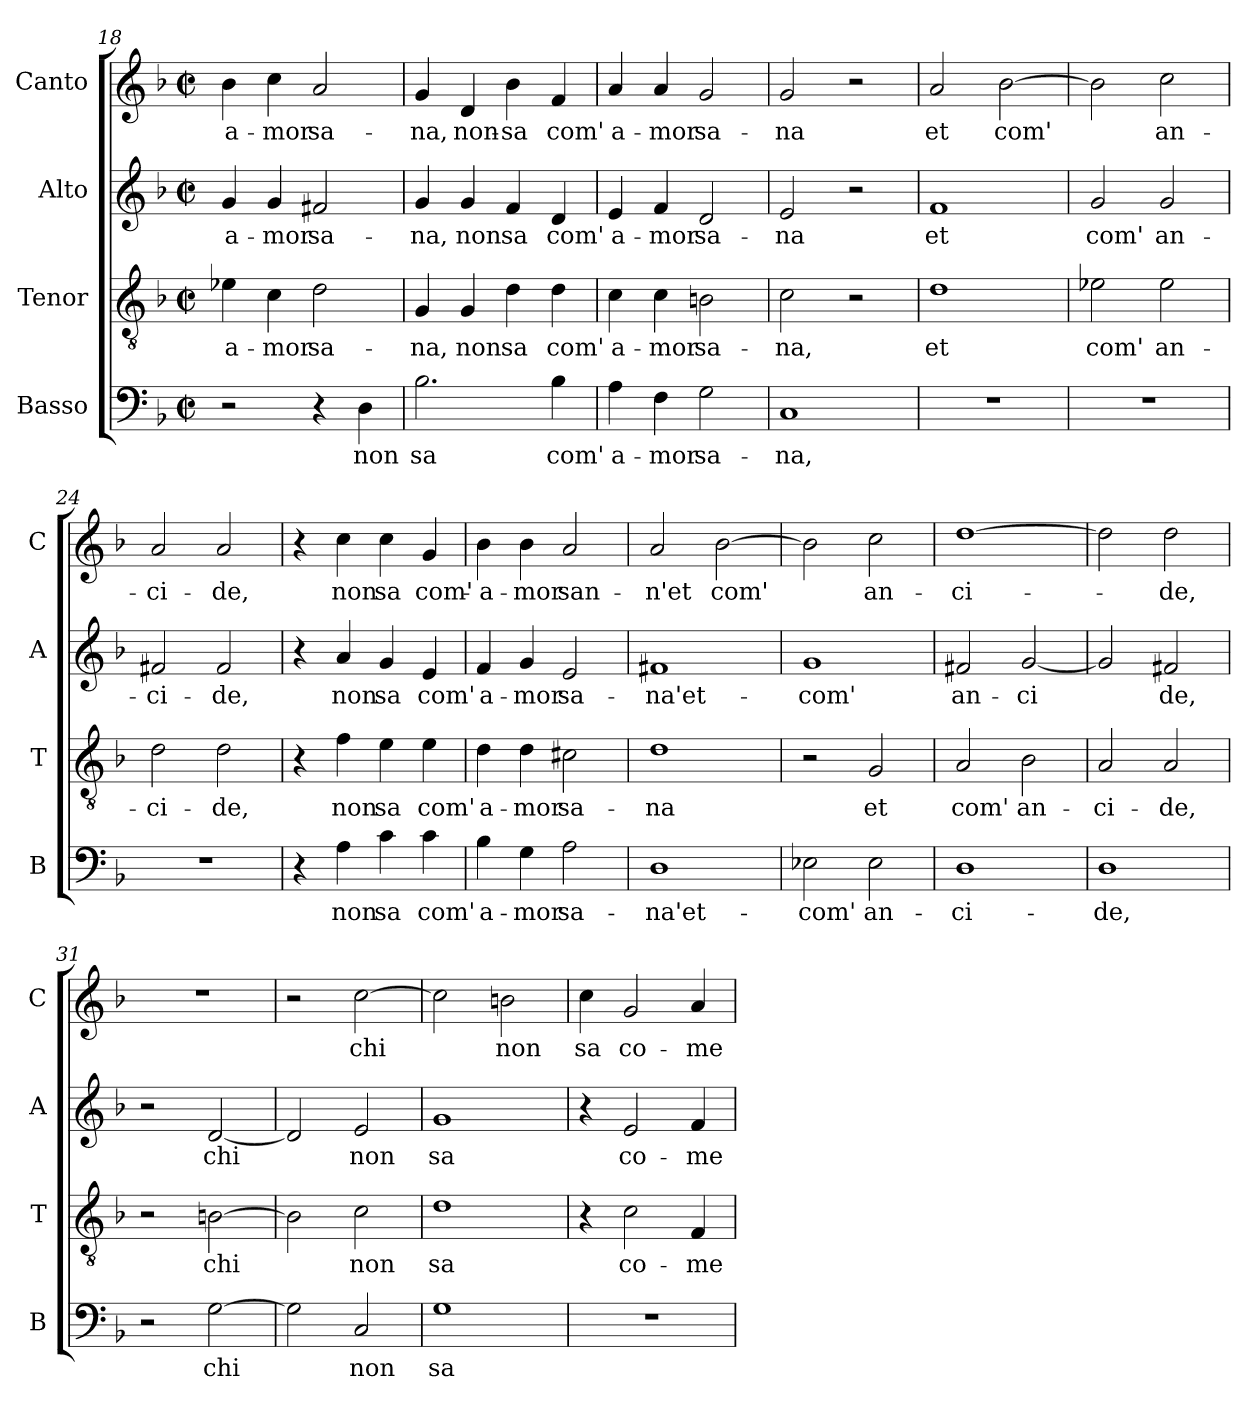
**kern	**text	**kern	**text	**kern	**text	**kern	**text
*part4	*part4	*part3	*part3	*part2	*part2	*part1	*part1
*staff4	*staff4	*staff3	*staff3	*staff2	*staff2	*staff1	*staff1
*I"Basso	*	*I"Tenor	*	*I"Alto	*	*I"Canto	*
*I'B	*	*I'T	*	*I'A	*	*I'C	*
!!LO:PB:g=z
*clefF4	*	*clefGv2	*	*clefG2	*	*clefG2	*
*k[b-]	*	*k[b-]	*	*k[b-]	*	*k[b-]	*
*F:	*	*F:	*	*F:	*	*F:	*
*M2/2	*	*M2/2	*	*M2/2	*	*M2/2	*
*met(c|)	*	*met(c|)	*	*met(c|)	*	*met(c|)	*
=18	=18	=18	=18	=18	=18	=18	=18
!	!	!	!LO:LY:b	!	!LO:LY:b	!	!LO:LY:b
2r	.	4e-X\	a-	4g/	a-	4b-\	a-
!	!	!	!LO:LY:b	!	!LO:LY:b	!	!LO:LY:b
.	.	4c\	-mor	4g/	-mor	4cc\	-mor
!	!	!	!LO:LY:b	!	!LO:LY:b	!	!LO:LY:b
4r	.	2d\	sa-	2f#X/	sa-	2a/	sa-
!	!LO:LY:b	!	!	!	!	!	!
4D\	non	.	.	.	.	.	.
=19	=19	=19	=19	=19	=19	=19	=19
!	!LO:LY:b	!	!LO:LY:b	!	!LO:LY:b	!	!LO:LY:b
2.B-\	sa	4G/	-na,	4g/	-na,	4g/	-na,
!	!	!	!LO:LY:b	!	!LO:LY:b	!	!LO:LY:b
.	.	4G/	non	4g/	non	4d/	non-
!	!	!	!LO:LY:b	!	!LO:LY:b	!	!LO:LY:b
.	.	4d\	sa	4f/	sa	4b-\	-sa
!	!LO:LY:b	!	!LO:LY:b	!	!LO:LY:b	!	!LO:LY:b
4B-\	com'	4d\	com'	4d/	com'	4f/	com'
=20	=20	=20	=20	=20	=20	=20	=20
!	!LO:LY:b	!	!LO:LY:b	!	!LO:LY:b	!	!LO:LY:b
4A\	a-	4c\	a-	4e/	a-	4a/	a-
!	!LO:LY:b	!	!LO:LY:b	!	!LO:LY:b	!	!LO:LY:b
4F\	-mor	4c\	-mor	4f/	-mor	4a/	-mor
!	!LO:LY:b	!	!LO:LY:b	!	!LO:LY:b	!	!LO:LY:b
2G\	sa-	2Bn\	sa-	2d/	sa-	2g/	sa-
=21	=21	=21	=21	=21	=21	=21	=21
!	!LO:LY:b	!	!LO:LY:b	!	!LO:LY:b	!	!LO:LY:b
1C	-na,	2c\	-na,	2e/	-na	2g/	-na
.	.	2r	.	2r	.	2r	.
=22	=22	=22	=22	=22	=22	=22	=22
!	!	!	!LO:LY:b	!	!LO:LY:b	!	!LO:LY:b
1r	.	1d	et	1f	et	2a/	et
!	!	!	!	!	!	!	!LO:LY:b
.	.	.	.	.	.	[2b-\	com'
=23	=23	=23	=23	=23	=23	=23	=23
!	!	!	!LO:LY:b	!	!LO:LY:b	!	!
1r	.	2e-X\	com'	2g/	com'	2b-\]	.
!	!	!	!LO:LY:b	!	!LO:LY:b	!	!LO:LY:b
.	.	2e-\	an-	2g/	an-	2cc\	an-
!!LO:LB:g=z
=24	=24	=24	=24	=24	=24	=24	=24
!	!	!	!LO:LY:b	!	!LO:LY:b	!	!LO:LY:b
1r	.	2d\	-ci-	2f#X/	-ci-	2a/	-ci-
!	!	!	!LO:LY:b	!	!LO:LY:b	!	!LO:LY:b
.	.	2d\	-de,	2f#/	-de,	2a/	-de,
=25	=25	=25	=25	=25	=25	=25	=25
4r	.	4r	.	4r	.	4r	.
!	!LO:LY:b	!	!LO:LY:b	!	!LO:LY:b	!	!LO:LY:b
4A\	non	4f\	non	4a/	non	4cc\	non
!	!LO:LY:b	!	!LO:LY:b	!	!LO:LY:b	!	!LO:LY:b
4c\	sa	4e\	sa	4g/	sa	4cc\	sa
!	!LO:LY:b	!	!LO:LY:b	!	!LO:LY:b	!	!LO:LY:b
4c\	com'	4e\	com'	4e/	com'	4g/	com'-
=26	=26	=26	=26	=26	=26	=26	=26
!	!LO:LY:b	!	!LO:LY:b	!	!LO:LY:b	!	!LO:LY:b
4B-\	a-	4d\	a-	4f/	a-	4b-\	-a-
!	!LO:LY:b	!	!LO:LY:b	!	!LO:LY:b	!	!LO:LY:b
4G\	-mor	4d\	-mor	4g/	-mor	4b-\	-mor
!	!LO:LY:b	!	!LO:LY:b	!	!LO:LY:b	!	!LO:LY:b
2A\	sa-	2c#X\	sa-	2e/	sa-	2a/	san-
=27	=27	=27	=27	=27	=27	=27	=27
!	!LO:LY:b	!	!LO:LY:b	!	!LO:LY:b	!	!LO:LY:b
1D	-na'et-	1d	-na	1f#X	-na'et-	2a/	-n'et
!	!	!	!	!	!	!	!LO:LY:b
.	.	.	.	.	.	[2b-\	com'
=28	=28	=28	=28	=28	=28	=28	=28
!	!LO:LY:b	!	!	!	!LO:LY:b	!	!
2E-X\	-com'	2r	.	1g	-com'	2b-\]	.
!	!LO:LY:b	!	!LO:LY:b	!	!	!	!LO:LY:b
2E-\	an-	2G/	et	.	.	2cc\	an-
=29	=29	=29	=29	=29	=29	=29	=29
!	!LO:LY:b	!	!LO:LY:b	!	!LO:LY:b	!	!LO:LY:b
1D	-ci-	2A/	com'	2f#X/	an-	[1dd	-ci-
!	!	!	!LO:LY:b	!	!LO:LY:b	!	!
.	.	2B-\	an-	[2g/	-ci	.	.
!!LO:LB:g=z
=30	=30	=30	=30	=30	=30	=30	=30
!	!LO:LY:b	!	!LO:LY:b	!	!	!	!
1D	-de,	2A/	-ci-	2g/]	.	2dd\]	.
!	!	!	!LO:LY:b	!	!LO:LY:b	!	!LO:LY:b
.	.	2A/	-de,	2f#X/	de,	2dd\	-de,
=31	=31	=31	=31	=31	=31	=31	=31
2r	.	2r	.	2r	.	1r	.
!	!LO:LY:b	!	!LO:LY:b	!	!LO:LY:b	!	!
[2G\	chi	[2Bn\	chi	[2d/	chi	.	.
=32	=32	=32	=32	=32	=32	=32	=32
2G\]	.	2B\]	.	2d/]	.	2r	.
!	!LO:LY:b	!	!LO:LY:b	!	!LO:LY:b	!	!LO:LY:b
2C/	non	2c\	non	2e/	non	[2cc\	chi
=33	=33	=33	=33	=33	=33	=33	=33
!	!LO:LY:b	!	!LO:LY:b	!	!LO:LY:b	!	!
1G	sa	1d	sa	1g	sa	2cc\]	.
!	!	!	!	!	!	!	!LO:LY:b
.	.	.	.	.	.	2bn\	non
=34	=34	=34	=34	=34	=34	=34	=34
!	!	!	!	!	!	!	!LO:LY:b
1r	.	4r	.	4r	.	4cc\	sa
!	!	!	!LO:LY:b	!	!LO:LY:b	!	!LO:LY:b
.	.	2c\	co-	2e/	co-	2g/	co-
!	!	!	!LO:LY:b	!	!LO:LY:b	!	!LO:LY:b
.	.	4F/	-me	4f/	-me	4a/	-me
=	=	=	=	=	=	=	=
*-	*-	*-	*-	*-	*-	*-	*-
